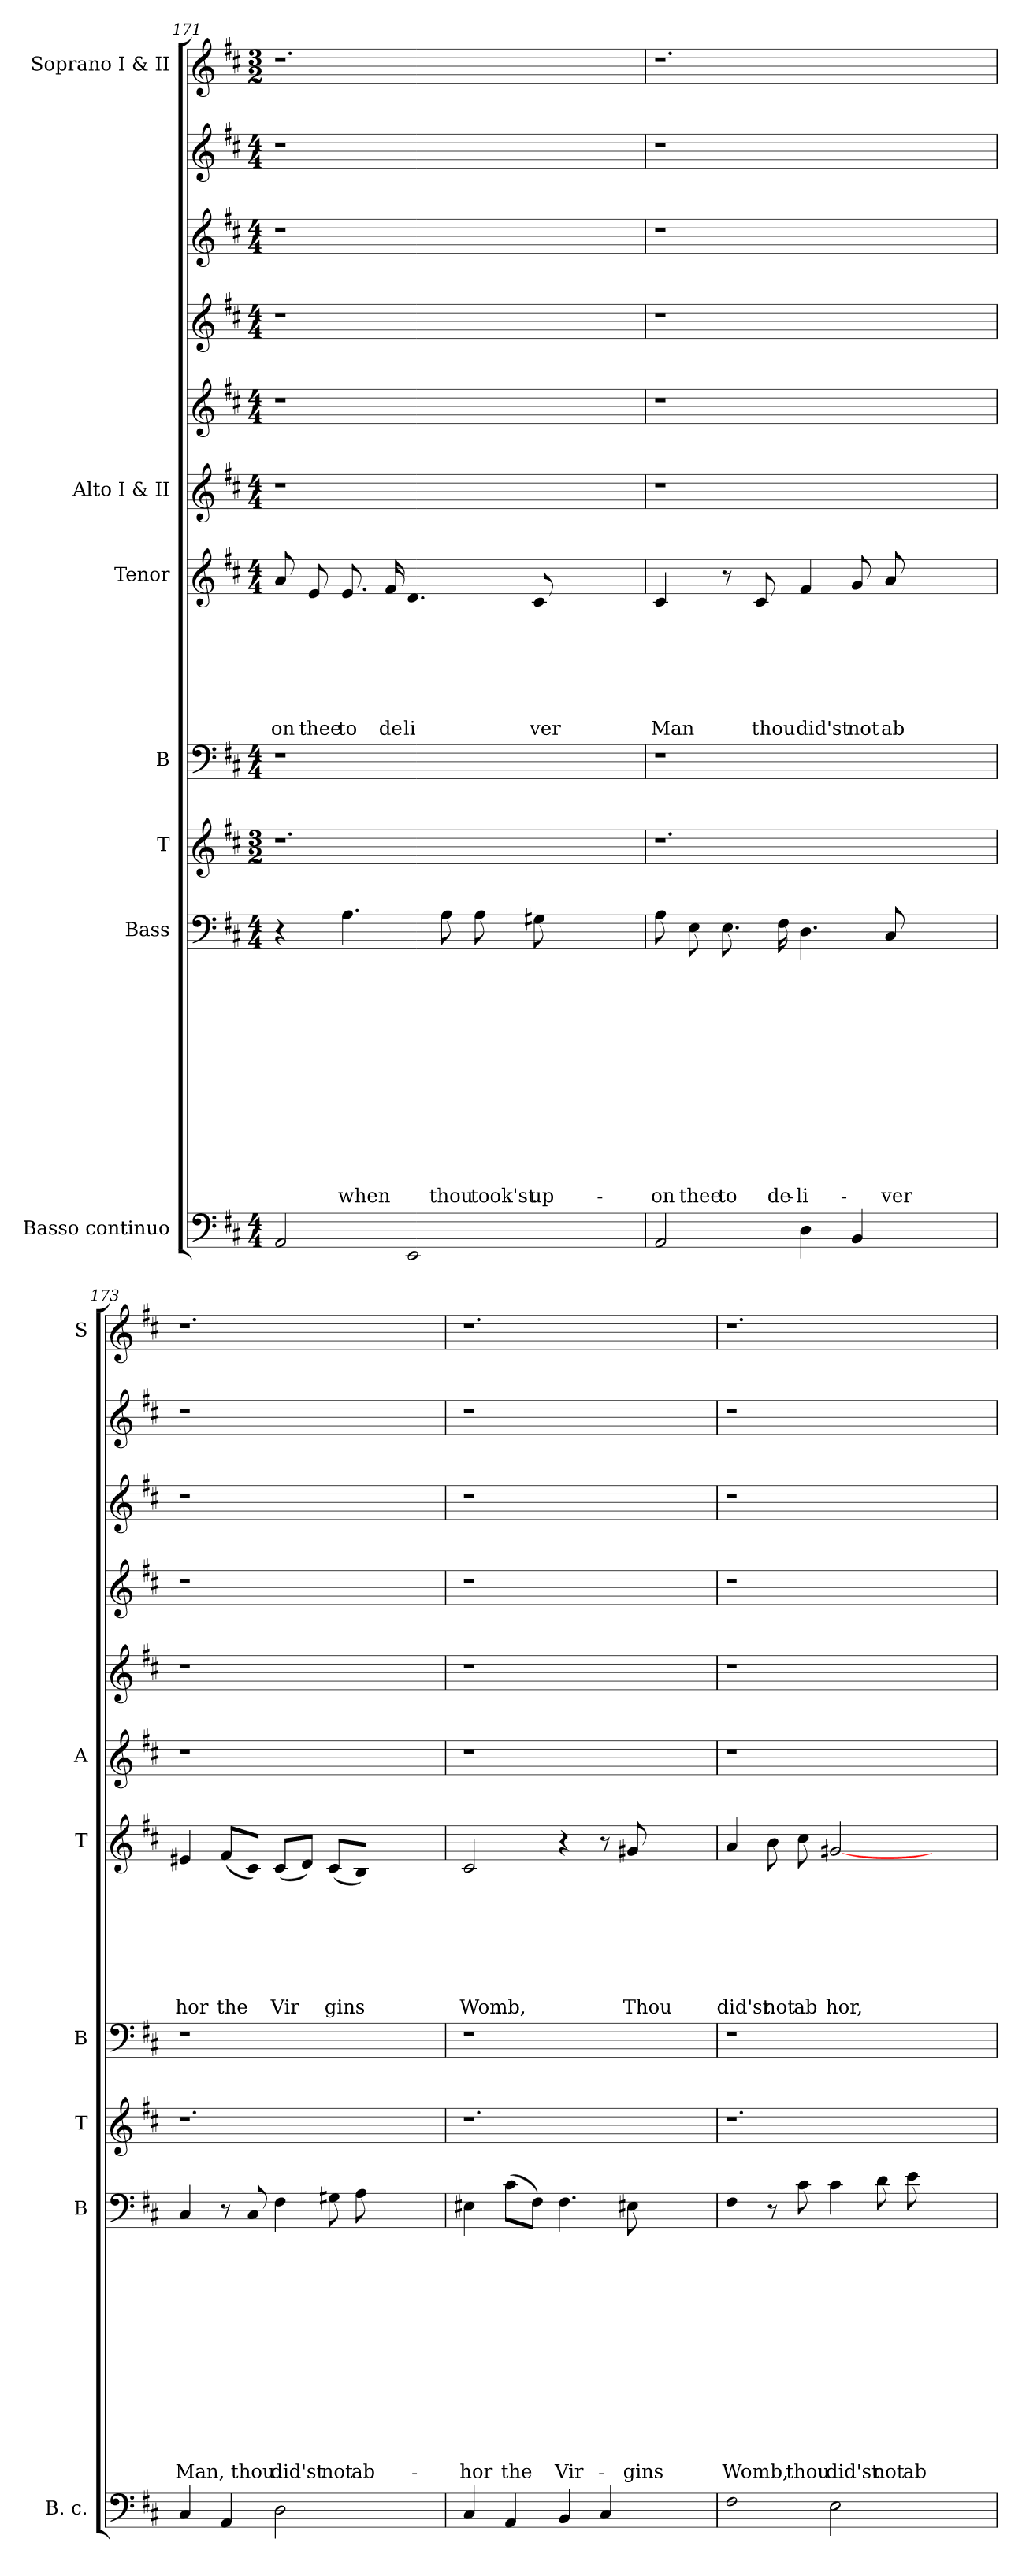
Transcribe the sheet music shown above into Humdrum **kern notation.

**kern	**kern	**text	**text	**text	**text	**text	**text	**text	**text	**text	**text	**text	**text	**text	**kern	**kern	**kern	**text	**text	**text	**text	**text	**text	**text	**kern	**kern	**kern	**kern	**kern	**kern
*part11	*part10	*part10	*part10	*part10	*part10	*part10	*part10	*part10	*part10	*part10	*part10	*part10	*part10	*part10	*part9	*part8	*part7	*part7	*part7	*part7	*part7	*part7	*part7	*part7	*part6	*part5	*part4	*part3	*part2	*part1
*staff11	*staff10	*staff10	*staff10	*staff10	*staff10	*staff10	*staff10	*staff10	*staff10	*staff10	*staff10	*staff10	*staff10	*staff10	*staff9	*staff8	*staff7	*staff7	*staff7	*staff7	*staff7	*staff7	*staff7	*staff7	*staff6	*staff5	*staff4	*staff3	*staff2	*staff1
*I"Basso continuo	*I"Bass	*	*	*	*	*	*	*	*	*	*	*	*	*	*I"T	*I"B	*I"Tenor	*	*	*	*	*	*	*	*I"Alto I & II	*	*	*	*	*I"Soprano I & II
*I'B. c.	*I'B	*	*	*	*	*	*	*	*	*	*	*	*	*	*I'T	*I'B	*I'T	*	*	*	*	*	*	*	*I'A	*	*	*	*	*I'S
!!LO:LB:g=z
*clefF4	*clefF4	*	*	*	*	*	*	*	*	*	*	*	*	*	*clefG2	*clefF4	*clefG2	*	*	*	*	*	*	*	*clefG2	*clefG2	*clefG2	*clefG2	*clefG2	*clefG2
*ITrd7c12	*	*	*	*	*	*	*	*	*	*	*	*	*	*	*	*	*	*	*	*	*	*	*	*	*	*	*	*	*	*
*k[f#c#]	*k[f#c#]	*	*	*	*	*	*	*	*	*	*	*	*	*	*k[f#c#]	*k[f#c#]	*k[f#c#]	*	*	*	*	*	*	*	*k[f#c#]	*k[f#c#]	*k[f#c#]	*k[f#c#]	*k[f#c#]	*k[f#c#]
*D:	*D:	*	*	*	*	*	*	*	*	*	*	*	*	*	*D:	*D:	*D:	*	*	*	*	*	*	*	*D:	*D:	*D:	*D:	*D:	*D:
*M4/4	*M4/4	*	*	*	*	*	*	*	*	*	*	*	*	*	*M3/2	*M4/4	*M4/4	*	*	*	*	*	*	*	*M4/4	*M4/4	*M4/4	*M4/4	*M4/4	*M3/2
=171	=171	=171	=171	=171	=171	=171	=171	=171	=171	=171	=171	=171	=171	=171	=171	=171	=171	=171	=171	=171	=171	=171	=171	=171	=171	=171	=171	=171	=171	=171
!	!	!	!	!	!	!	!	!	!	!	!	!	!	!	!	!	!	!	!	!	!	!	!	!LO:LY:b	!	!	!	!	!	!
2AAA/	4r	.	.	.	.	.	.	.	.	.	.	.	.	.	1.r	1r	8a/	.	.	.	.	.	.	on	1r	1r	1r	1r	1r	1.r
!	!	!	!	!	!	!	!	!	!	!	!	!	!	!	!	!	!	!	!	!	!	!	!	!LO:LY:b	!	!	!	!	!	!
.	.	.	.	.	.	.	.	.	.	.	.	.	.	.	.	.	8e/	.	.	.	.	.	.	thee	.	.	.	.	.	.
!	!	!	!	!	!	!	!	!	!	!	!	!	!	!LO:LY:b	!	!	!	!	!	!	!	!	!	!LO:LY:b	!	!	!	!	!	!
.	4.A\	.	.	.	.	.	.	.	.	.	.	.	.	when	.	.	8.e/	.	.	.	.	.	.	to	.	.	.	.	.	.
!	!	!	!	!	!	!	!	!	!	!	!	!	!	!	!	!	!	!	!	!	!	!	!	!LO:LY:b	!	!	!	!	!	!
.	.	.	.	.	.	.	.	.	.	.	.	.	.	.	.	.	16f#/	.	.	.	.	.	.	de	.	.	.	.	.	.
!	!	!	!	!	!	!	!	!	!	!	!	!	!	!	!	!	!	!	!	!	!	!	!	!LO:LY:b	!	!	!	!	!	!
2EEE/	.	.	.	.	.	.	.	.	.	.	.	.	.	.	.	.	4.d/	.	.	.	.	.	.	li	.	.	.	.	.	.
!	!	!	!	!	!	!	!	!	!	!	!	!	!	!LO:LY:b	!	!	!	!	!	!	!	!	!	!	!	!	!	!	!	!
.	8A\	.	.	.	.	.	.	.	.	.	.	.	.	thou	.	.	.	.	.	.	.	.	.	.	.	.	.	.	.	.
!	!	!	!	!	!	!	!	!	!	!	!	!	!	!LO:LY:b	!	!	!	!	!	!	!	!	!	!	!	!	!	!	!	!
.	8A\	.	.	.	.	.	.	.	.	.	.	.	.	took'st	.	.	.	.	.	.	.	.	.	.	.	.	.	.	.	.
!	!	!	!	!	!	!	!	!	!	!	!	!	!	!LO:LY:b	!	!	!	!	!	!	!	!	!	!LO:LY:b	!	!	!	!	!	!
.	8G#X\	.	.	.	.	.	.	.	.	.	.	.	.	up-	.	.	8c#/	.	.	.	.	.	.	ver	.	.	.	.	.	.
2ryy	2ryy	.	.	.	.	.	.	.	.	.	.	.	.	.	.	2ryy	2ryy	.	.	.	.	.	.	.	2ryy	2ryy	2ryy	2ryy	2ryy	.
=172	=172	=172	=172	=172	=172	=172	=172	=172	=172	=172	=172	=172	=172	=172	=172	=172	=172	=172	=172	=172	=172	=172	=172	=172	=172	=172	=172	=172	=172	=172
!	!	!	!	!	!	!	!	!	!	!	!	!	!	!LO:LY:b	!	!	!	!	!	!	!	!	!	!LO:LY:b	!	!	!	!	!	!
2AAA/	8A\	.	.	.	.	.	.	.	.	.	.	.	.	-on	1.r	1r	4c#/	.	.	.	.	.	.	Man	1r	1r	1r	1r	1r	1.r
!	!	!	!	!	!	!	!	!	!	!	!	!	!	!LO:LY:b	!	!	!	!	!	!	!	!	!	!	!	!	!	!	!	!
.	8E\	.	.	.	.	.	.	.	.	.	.	.	.	thee	.	.	.	.	.	.	.	.	.	.	.	.	.	.	.	.
!	!	!	!	!	!	!	!	!	!	!	!	!	!	!LO:LY:b	!	!	!	!	!	!	!	!	!	!	!	!	!	!	!	!
.	8.E\	.	.	.	.	.	.	.	.	.	.	.	.	to	.	.	8r	.	.	.	.	.	.	.	.	.	.	.	.	.
!	!	!	!	!	!	!	!	!	!	!	!	!	!	!	!	!	!	!	!	!	!	!	!	!LO:LY:b	!	!	!	!	!	!
.	.	.	.	.	.	.	.	.	.	.	.	.	.	.	.	.	8c#/	.	.	.	.	.	.	thou	.	.	.	.	.	.
!	!	!	!	!	!	!	!	!	!	!	!	!	!	!LO:LY:b	!	!	!	!	!	!	!	!	!	!	!	!	!	!	!	!
.	16F#\	.	.	.	.	.	.	.	.	.	.	.	.	de-	.	.	.	.	.	.	.	.	.	.	.	.	.	.	.	.
!	!	!	!	!	!	!	!	!	!	!	!	!	!	!LO:LY:b	!	!	!	!	!	!	!	!	!	!LO:LY:b	!	!	!	!	!	!
4DD\	4.D\	.	.	.	.	.	.	.	.	.	.	.	.	-li-	.	.	4f#/	.	.	.	.	.	.	did'st	.	.	.	.	.	.
!	!	!	!	!	!	!	!	!	!	!	!	!	!	!	!	!	!	!	!	!	!	!	!	!LO:LY:b	!	!	!	!	!	!
4BBB/	.	.	.	.	.	.	.	.	.	.	.	.	.	.	.	.	8g/	.	.	.	.	.	.	not	.	.	.	.	.	.
!	!	!	!	!	!	!	!	!	!	!	!	!	!	!LO:LY:b	!	!	!	!	!	!	!	!	!	!LO:LY:b	!	!	!	!	!	!
.	8C#/	.	.	.	.	.	.	.	.	.	.	.	.	-ver	.	.	8a/	.	.	.	.	.	.	ab	.	.	.	.	.	.
2ryy	2ryy	.	.	.	.	.	.	.	.	.	.	.	.	.	.	2ryy	2ryy	.	.	.	.	.	.	.	2ryy	2ryy	2ryy	2ryy	2ryy	.
=173	=173	=173	=173	=173	=173	=173	=173	=173	=173	=173	=173	=173	=173	=173	=173	=173	=173	=173	=173	=173	=173	=173	=173	=173	=173	=173	=173	=173	=173	=173
!	!	!	!	!	!	!	!	!	!	!	!	!	!	!LO:LY:b	!	!	!	!	!	!	!	!	!	!LO:LY:b	!	!	!	!	!	!
4CC#/	4C#/	.	.	.	.	.	.	.	.	.	.	.	.	Man,	1.r	1r	4e#X/	.	.	.	.	.	.	hor	1r	1r	1r	1r	1r	1.r
!	!	!	!	!	!	!	!	!	!	!	!	!	!	!	!	!	!	!	!	!	!	!	!	!LO:LY:b	!	!	!	!	!	!
4AAA/	8r	.	.	.	.	.	.	.	.	.	.	.	.	.	.	.	(<8f#/L	.	.	.	.	.	.	the	.	.	.	.	.	.
!	!	!	!	!	!	!	!	!	!	!	!	!	!	!LO:LY:b	!	!	!	!	!	!	!	!	!	!	!	!	!	!	!	!
.	8C#/	.	.	.	.	.	.	.	.	.	.	.	.	thou	.	.	8c#/J)	.	.	.	.	.	.	.	.	.	.	.	.	.
!	!	!	!	!	!	!	!	!	!	!	!	!	!	!LO:LY:b	!	!	!	!	!	!	!	!	!	!LO:LY:b	!	!	!	!	!	!
2DD\	4F#\	.	.	.	.	.	.	.	.	.	.	.	.	did'st	.	.	(<8c#/L	.	.	.	.	.	.	Vir	.	.	.	.	.	.
.	.	.	.	.	.	.	.	.	.	.	.	.	.	.	.	.	8d/J)	.	.	.	.	.	.	.	.	.	.	.	.	.
!	!	!	!	!	!	!	!	!	!	!	!	!	!	!LO:LY:b	!	!	!	!	!	!	!	!	!	!LO:LY:b	!	!	!	!	!	!
.	8G#X\	.	.	.	.	.	.	.	.	.	.	.	.	not	.	.	(<8c#/L	.	.	.	.	.	.	gins	.	.	.	.	.	.
!	!	!	!	!	!	!	!	!	!	!	!	!	!	!LO:LY:b	!	!	!	!	!	!	!	!	!	!	!	!	!	!	!	!
.	8A\	.	.	.	.	.	.	.	.	.	.	.	.	ab-	.	.	8B/J)	.	.	.	.	.	.	.	.	.	.	.	.	.
2ryy	2ryy	.	.	.	.	.	.	.	.	.	.	.	.	.	.	2ryy	2ryy	.	.	.	.	.	.	.	2ryy	2ryy	2ryy	2ryy	2ryy	.
!!LO:PB:g=z
=174	=174	=174	=174	=174	=174	=174	=174	=174	=174	=174	=174	=174	=174	=174	=174	=174	=174	=174	=174	=174	=174	=174	=174	=174	=174	=174	=174	=174	=174	=174
!	!	!	!	!	!	!	!	!	!	!	!	!	!	!LO:LY:b	!	!	!	!	!	!	!	!	!	!LO:LY:b	!	!	!	!	!	!
4CC#/	4E#X\	.	.	.	.	.	.	.	.	.	.	.	.	-hor	1.r	1r	2c#/	.	.	.	.	.	.	Womb,	1r	1r	1r	1r	1r	1.r
!	!	!	!	!	!	!	!	!	!	!	!	!	!	!LO:LY:b	!	!	!	!	!	!	!	!	!	!	!	!	!	!	!	!
4AAA/	(>8c#\L	.	.	.	.	.	.	.	.	.	.	.	.	the	.	.	.	.	.	.	.	.	.	.	.	.	.	.	.	.
.	8F#\J)	.	.	.	.	.	.	.	.	.	.	.	.	.	.	.	.	.	.	.	.	.	.	.	.	.	.	.	.	.
!	!	!	!	!	!	!	!	!	!	!	!	!	!	!LO:LY:b	!	!	!	!	!	!	!	!	!	!	!	!	!	!	!	!
4BBB/	4.F#\	.	.	.	.	.	.	.	.	.	.	.	.	Vir-	.	.	4r	.	.	.	.	.	.	.	.	.	.	.	.	.
4CC#/	.	.	.	.	.	.	.	.	.	.	.	.	.	.	.	.	8r	.	.	.	.	.	.	.	.	.	.	.	.	.
!	!	!	!	!	!	!	!	!	!	!	!	!	!	!LO:LY:b	!	!	!	!	!	!	!	!	!	!LO:LY:b	!	!	!	!	!	!
.	8E#X\	.	.	.	.	.	.	.	.	.	.	.	.	-gins	.	.	8g#X/	.	.	.	.	.	.	Thou	.	.	.	.	.	.
2ryy	2ryy	.	.	.	.	.	.	.	.	.	.	.	.	.	.	2ryy	2ryy	.	.	.	.	.	.	.	2ryy	2ryy	2ryy	2ryy	2ryy	.
=175	=175	=175	=175	=175	=175	=175	=175	=175	=175	=175	=175	=175	=175	=175	=175	=175	=175	=175	=175	=175	=175	=175	=175	=175	=175	=175	=175	=175	=175	=175
!	!	!	!	!	!	!	!	!	!	!	!	!	!	!LO:LY:b	!	!	!	!	!	!	!	!	!	!LO:LY:b	!	!	!	!	!	!
2FF#\	4F#\	.	.	.	.	.	.	.	.	.	.	.	.	Womb,	1.r	1r	4a/	.	.	.	.	.	.	did'st	1r	1r	1r	1r	1r	1.r
!	!	!	!	!	!	!	!	!	!	!	!	!	!	!	!	!	!	!	!	!	!	!	!	!LO:LY:b	!	!	!	!	!	!
.	8r	.	.	.	.	.	.	.	.	.	.	.	.	.	.	.	8b\	.	.	.	.	.	.	not	.	.	.	.	.	.
!	!	!	!	!	!	!	!	!	!	!	!	!	!	!LO:LY:b	!	!	!	!	!	!	!	!	!	!LO:LY:b	!	!	!	!	!	!
.	8c#\	.	.	.	.	.	.	.	.	.	.	.	.	thou	.	.	8cc#\	.	.	.	.	.	.	ab	.	.	.	.	.	.
!	!	!	!	!	!	!	!	!	!	!	!	!	!	!LO:LY:b	!	!	!	!	!	!	!	!	!	!LO:LY:b	!	!	!	!	!	!
2EE\	4c#\	.	.	.	.	.	.	.	.	.	.	.	.	did'st	.	.	[<2g#X/	.	.	.	.	.	.	hor,	.	.	.	.	.	.
!	!	!	!	!	!	!	!	!	!	!	!	!	!	!LO:LY:b	!	!	!	!	!	!	!	!	!	!	!	!	!	!	!	!
.	8d\	.	.	.	.	.	.	.	.	.	.	.	.	not	.	.	.	.	.	.	.	.	.	.	.	.	.	.	.	.
!	!	!	!	!	!	!	!	!	!	!	!	!	!	!LO:LY:b	!	!	!	!	!	!	!	!	!	!	!	!	!	!	!	!
.	8e\	.	.	.	.	.	.	.	.	.	.	.	.	ab-	.	.	.	.	.	.	.	.	.	.	.	.	.	.	.	.
2ryy	2ryy	.	.	.	.	.	.	.	.	.	.	.	.	.	.	2ryy	2ryy	.	.	.	.	.	.	.	2ryy	2ryy	2ryy	2ryy	2ryy	.
=	=	=	=	=	=	=	=	=	=	=	=	=	=	=	=	=	=	=	=	=	=	=	=	=	=	=	=	=	=	=
*-	*-	*-	*-	*-	*-	*-	*-	*-	*-	*-	*-	*-	*-	*-	*-	*-	*-	*-	*-	*-	*-	*-	*-	*-	*-	*-	*-	*-	*-	*-
